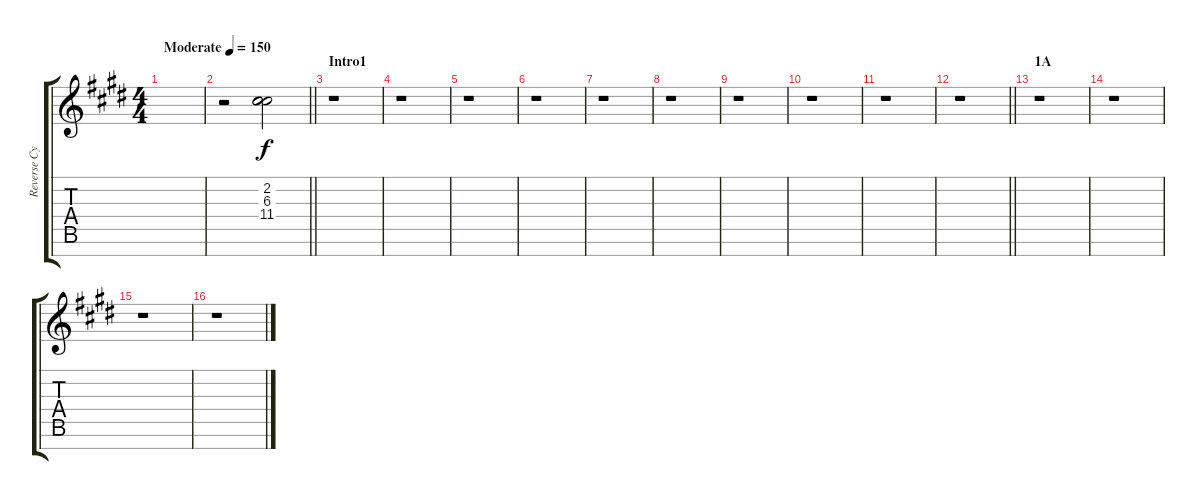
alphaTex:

\track ("Reverse Cymbal" "Reverse Cy") {instrument reversecymbal}
\staff {score tabs}
\tuning (E5 B4 G4 D4 A3 E3 B2) {hide}
\ts (4 4)
\tempo (150 "Moderate")
\clef g2
\ks e
|
\barLineRight lightlight
r.2 (2.2 6.3 11.4).2 |
\section ("" "Intro1")
r.1 |
r.1 |
r.1 |
r.1 |
r.1 |
r.1 |
r.1 |
r.1 |
r.1 |
\barLineRight lightlight
r.1 |
\section ("" "1A")
r.1 |
r.1 |
r.1 |
r.1
